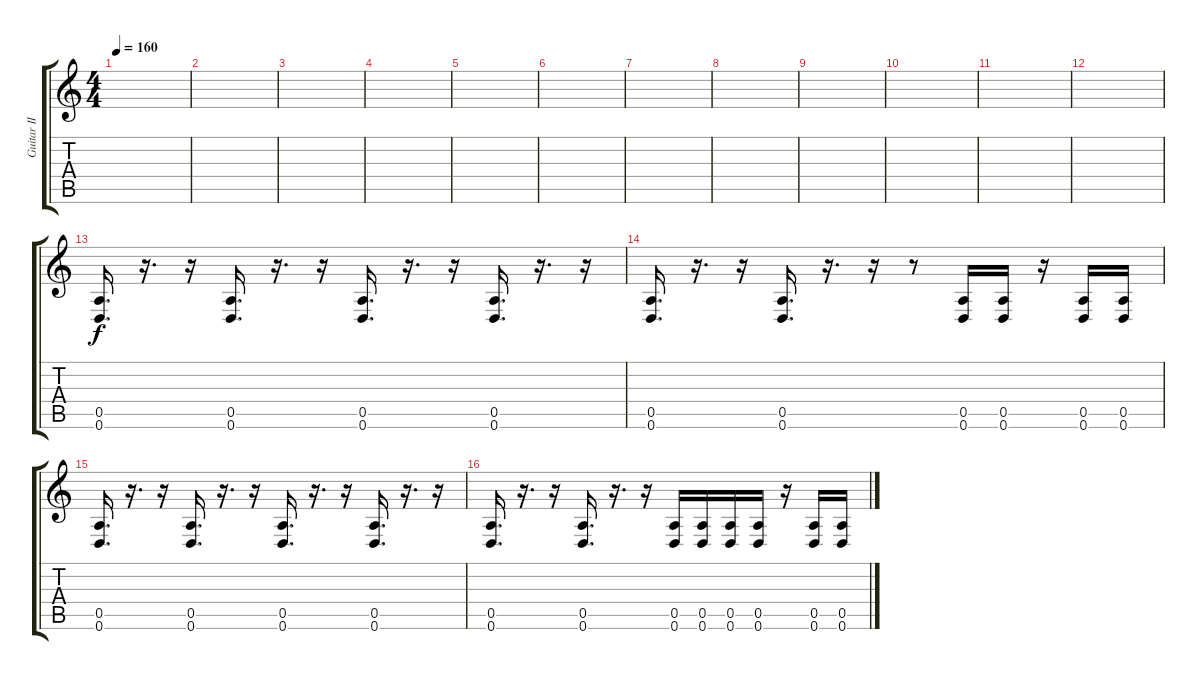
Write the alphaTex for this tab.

\track ("Guitar II" "Guitar II") {instrument distortionguitar}
\staff {score tabs}
\tuning (E4 B3 G3 D3 A2 D2) {hide}
\ts (4 4)
\tempo 160
\clef g2
\ks c
|
|
|
|
|
|
|
|
|
|
|
|
(0.5 0.6).16{d volume 13} r.16{d} r.16 (0.5 0.6).16{d} r.16{d} r.16 (0.5 0.6).16{d} r.16{d} r.16 (0.5 0.6).16{d} r.16{d} r.16 |
(0.5 0.6).16{d} r.16{d} r.16 (0.5 0.6).16{d} r.16{d} r.16 r.8 (0.5 0.6).16 (0.5 0.6).16 r.16 (0.5 0.6).16 (0.5 0.6).16 |
(0.5 0.6).16{d} r.16{d} r.16 (0.5 0.6).16{d} r.16{d} r.16 (0.5 0.6).16{d} r.16{d} r.16 (0.5 0.6).16{d} r.16{d} r.16 |
(0.5 0.6).16{d} r.16{d} r.16 (0.5 0.6).16{d} r.16{d} r.16 (0.5 0.6).16 (0.5 0.6).16 (0.5 0.6).16 (0.5 0.6).16 r.16 (0.5 0.6).16 (0.5 0.6).16
